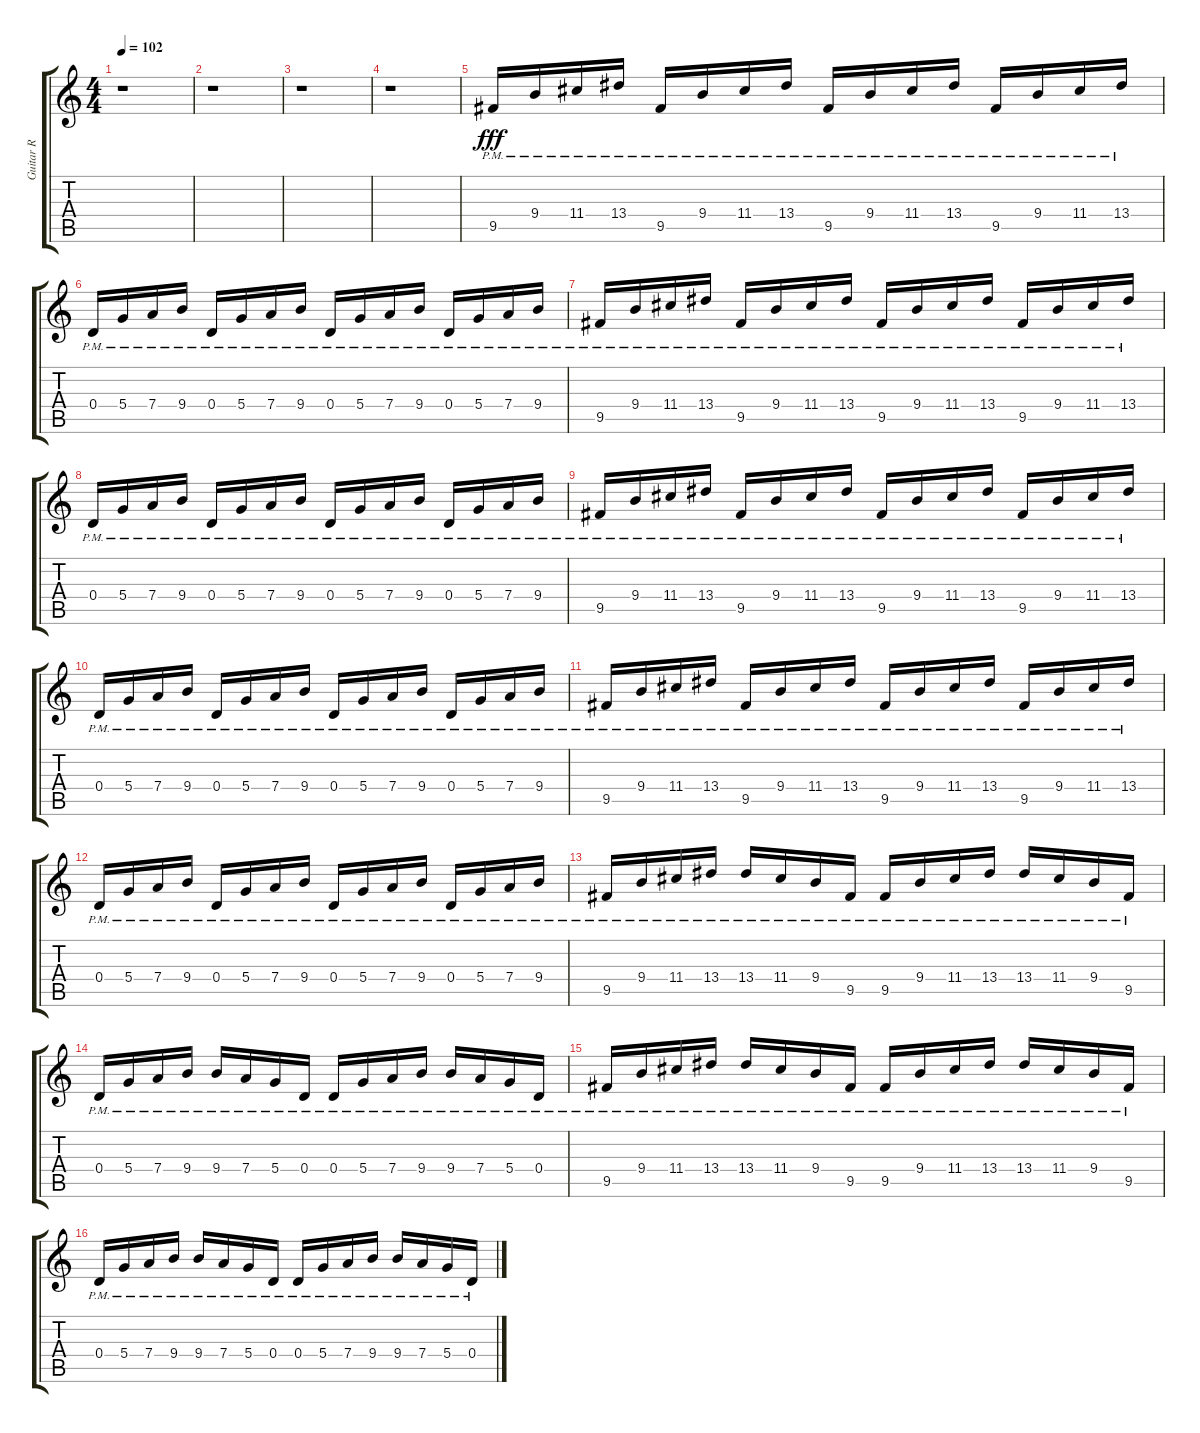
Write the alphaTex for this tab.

\track ("Guitar R" "Guitar R") {instrument distortionguitar}
\staff {score tabs}
\tuning (E4 B3 G3 D3 A2 E2) {hide}
\ts (4 4)
\tempo 102
\clef g2
\ks c
r.1{dy fff} |
r.1 |
r.1 |
r.1 |
9.5{pm}.16{volume 9} 9.4{pm}.16 11.4{pm}.16 13.4{pm}.16 9.5{pm}.16 9.4{pm}.16 11.4{pm}.16 13.4{pm}.16 9.5{pm}.16 9.4{pm}.16 11.4{pm}.16 13.4{pm}.16 9.5{pm}.16 9.4{pm}.16 11.4{pm}.16 13.4{pm}.16 |
0.4{pm}.16 5.4{pm}.16 7.4{pm}.16 9.4{pm}.16 0.4{pm}.16 5.4{pm}.16 7.4{pm}.16 9.4{pm}.16 0.4{pm}.16 5.4{pm}.16 7.4{pm}.16 9.4{pm}.16 0.4{pm}.16 5.4{pm}.16 7.4{pm}.16 9.4{pm}.16 |
9.5{pm}.16 9.4{pm}.16 11.4{pm}.16 13.4{pm}.16 9.5{pm}.16 9.4{pm}.16 11.4{pm}.16 13.4{pm}.16 9.5{pm}.16 9.4{pm}.16 11.4{pm}.16 13.4{pm}.16 9.5{pm}.16 9.4{pm}.16 11.4{pm}.16 13.4{pm}.16 |
0.4{pm}.16 5.4{pm}.16 7.4{pm}.16 9.4{pm}.16 0.4{pm}.16 5.4{pm}.16 7.4{pm}.16 9.4{pm}.16 0.4{pm}.16 5.4{pm}.16 7.4{pm}.16 9.4{pm}.16 0.4{pm}.16 5.4{pm}.16 7.4{pm}.16 9.4{pm}.16 |
9.5{pm}.16 9.4{pm}.16 11.4{pm}.16 13.4{pm}.16 9.5{pm}.16 9.4{pm}.16 11.4{pm}.16 13.4{pm}.16 9.5{pm}.16 9.4{pm}.16 11.4{pm}.16 13.4{pm}.16 9.5{pm}.16 9.4{pm}.16 11.4{pm}.16 13.4{pm}.16 |
0.4{pm}.16 5.4{pm}.16 7.4{pm}.16 9.4{pm}.16 0.4{pm}.16 5.4{pm}.16 7.4{pm}.16 9.4{pm}.16 0.4{pm}.16 5.4{pm}.16 7.4{pm}.16 9.4{pm}.16 0.4{pm}.16 5.4{pm}.16 7.4{pm}.16 9.4{pm}.16 |
9.5{pm}.16 9.4{pm}.16 11.4{pm}.16 13.4{pm}.16 9.5{pm}.16 9.4{pm}.16 11.4{pm}.16 13.4{pm}.16 9.5{pm}.16 9.4{pm}.16 11.4{pm}.16 13.4{pm}.16 9.5{pm}.16 9.4{pm}.16 11.4{pm}.16 13.4{pm}.16 |
0.4{pm}.16 5.4{pm}.16 7.4{pm}.16 9.4{pm}.16 0.4{pm}.16 5.4{pm}.16 7.4{pm}.16 9.4{pm}.16 0.4{pm}.16 5.4{pm}.16 7.4{pm}.16 9.4{pm}.16 0.4{pm}.16 5.4{pm}.16 7.4{pm}.16 9.4{pm}.16 |
9.5{pm}.16 9.4{pm}.16 11.4{pm}.16 13.4{pm}.16 13.4{pm}.16 11.4{pm}.16 9.4{pm}.16 9.5{pm}.16 9.5{pm}.16 9.4{pm}.16 11.4{pm}.16 13.4{pm}.16 13.4{pm}.16 11.4{pm}.16 9.4{pm}.16 9.5{pm}.16 |
0.4{pm}.16 5.4{pm}.16 7.4{pm}.16 9.4{pm}.16 9.4{pm}.16 7.4{pm}.16 5.4{pm}.16 0.4{pm}.16 0.4{pm}.16 5.4{pm}.16 7.4{pm}.16 9.4{pm}.16 9.4{pm}.16 7.4{pm}.16 5.4{pm}.16 0.4{pm}.16 |
9.5{pm}.16 9.4{pm}.16 11.4{pm}.16 13.4{pm}.16 13.4{pm}.16 11.4{pm}.16 9.4{pm}.16 9.5{pm}.16 9.5{pm}.16 9.4{pm}.16 11.4{pm}.16 13.4{pm}.16 13.4{pm}.16 11.4{pm}.16 9.4{pm}.16 9.5{pm}.16 |
0.4{pm}.16 5.4{pm}.16 7.4{pm}.16 9.4{pm}.16 9.4{pm}.16 7.4{pm}.16 5.4{pm}.16 0.4{pm}.16 0.4{pm}.16 5.4{pm}.16 7.4{pm}.16 9.4{pm}.16 9.4{pm}.16 7.4{pm}.16 5.4{pm}.16 0.4{pm}.16
